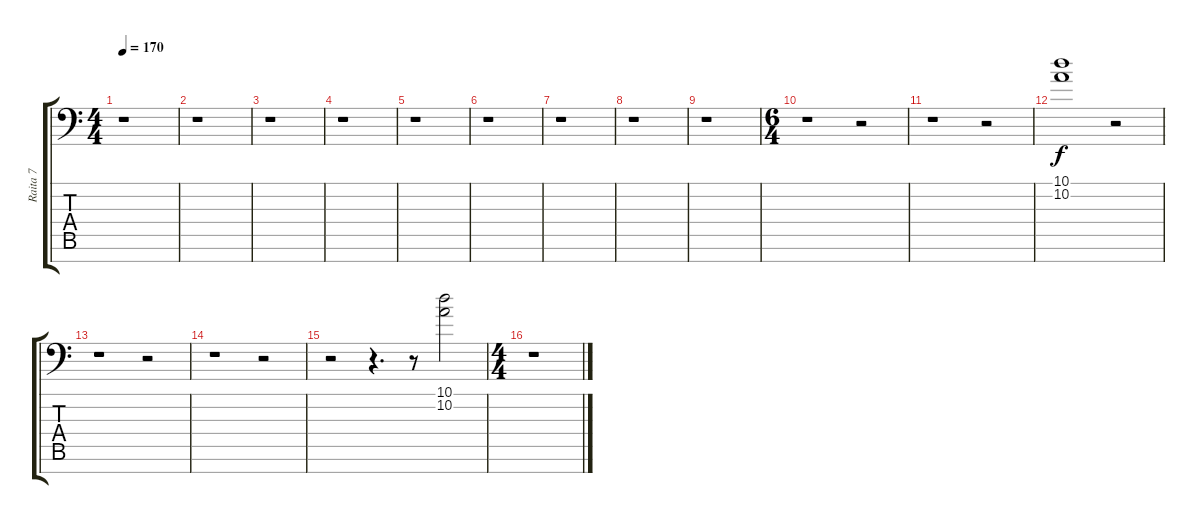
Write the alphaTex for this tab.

\track ("Raita 7" "Raita 7") {instrument orchestrahit}
\staff {score tabs}
\tuning (E4 B3 G3 D3 A2 E2 C-1) {hide}
\ts (4 4)
\tempo 170
\clef f4
\ks c
r.1{dy f} |
r.1 |
r.1 |
r.1 |
r.1 |
r.1 |
r.1 |
r.1 |
r.1 |
\ts (6 4)
r.1 r.2 |
r.1 r.2 |
(10.1 10.2).1 r.2 |
r.1 r.2 |
r.1 r.2 |
r.2 r.4{d} r.8 (10.1 10.2).2 |
\ts (4 4)
r.1
